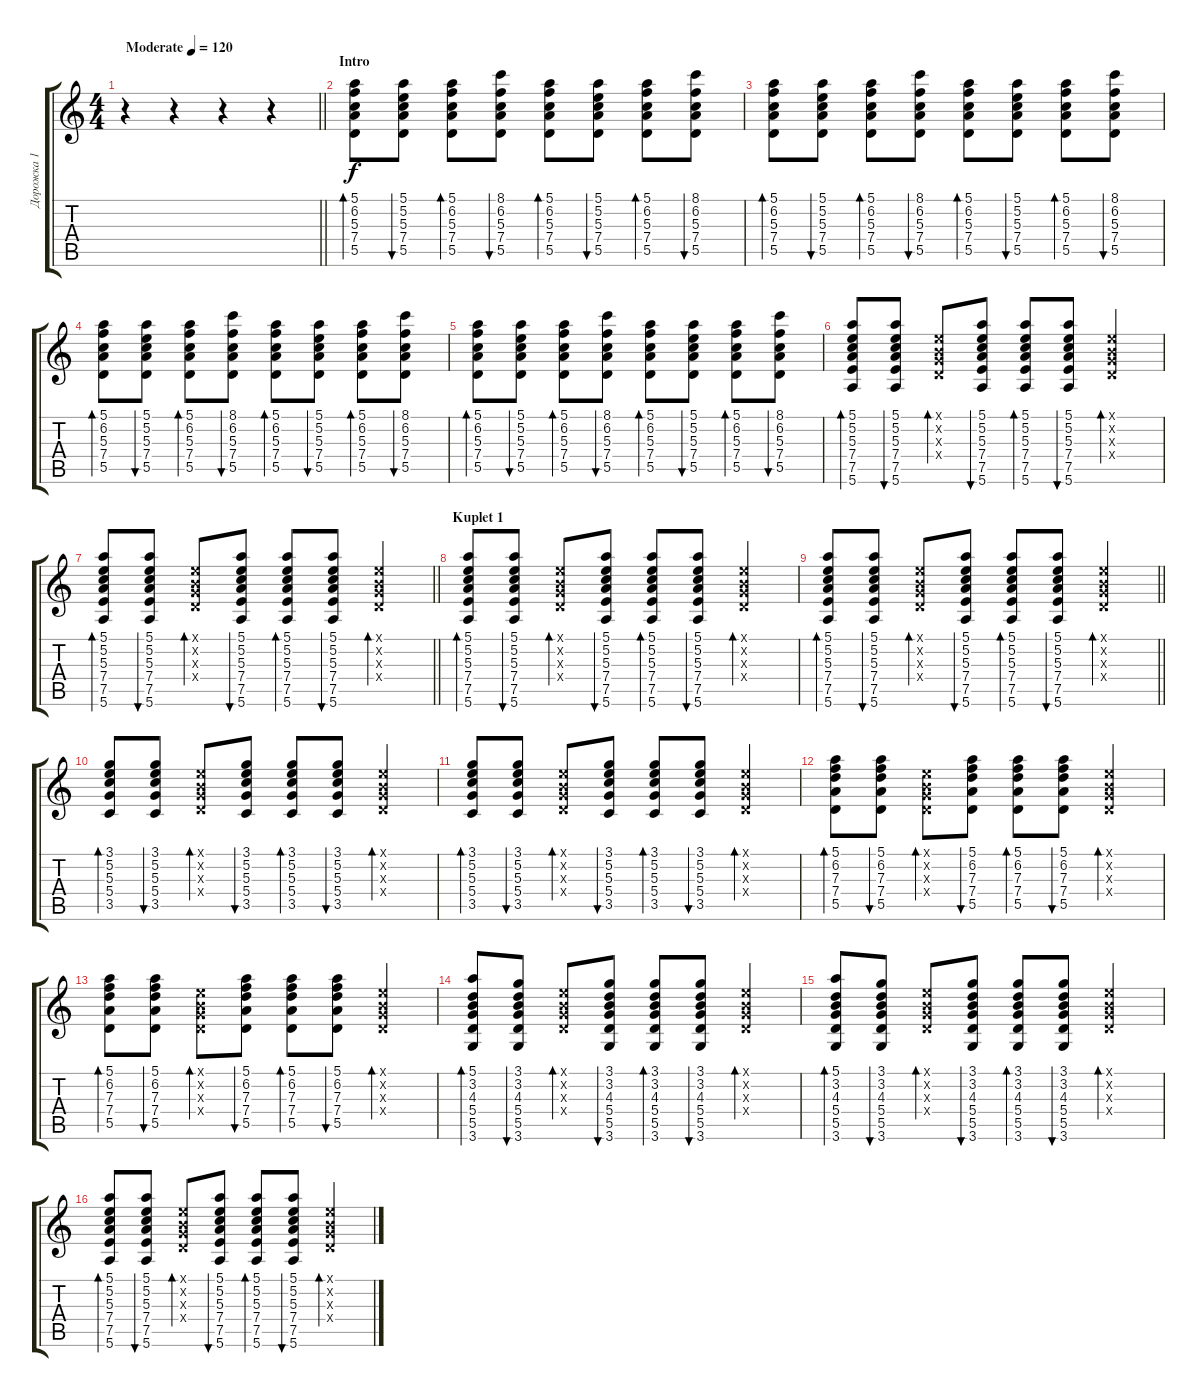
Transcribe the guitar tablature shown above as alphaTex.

\track ("Дорожка 1" "Дорожка 1") {instrument acousticguitarsteel}
\staff {score tabs}
\tuning (E4 B3 G3 D3 A2 E2) {hide}
\ts (4 4)
\tempo (120 "Moderate")
\clef g2
\barLineRight lightlight
\ks c
r.4{dy f instrument acousticguitarsteel} r.4 r.4 r.4 |
\section ("" "Intro")
(5.1 6.2 5.3 7.4 5.5).8{bd 30} (5.1 5.2 5.3 7.4 5.5).8{bu 30} (5.1 6.2 5.3 7.4 5.5).8{bd 30} (8.1 6.2 5.3 7.4 5.5).8{bu 30} (5.1 6.2 5.3 7.4 5.5).8{bd 30} (5.1 5.2 5.3 7.4 5.5).8{bu 30} (5.1 6.2 5.3 7.4 5.5).8{bd 30} (8.1 6.2 5.3 7.4 5.5).8{bu 30} |
(5.1 6.2 5.3 7.4 5.5).8{bd 30} (5.1 5.2 5.3 7.4 5.5).8{bu 30} (5.1 6.2 5.3 7.4 5.5).8{bd 30} (8.1 6.2 5.3 7.4 5.5).8{bu 30} (5.1 6.2 5.3 7.4 5.5).8{bd 30} (5.1 5.2 5.3 7.4 5.5).8{bu 30} (5.1 6.2 5.3 7.4 5.5).8{bd 30} (8.1 6.2 5.3 7.4 5.5).8{bu 30} |
(5.1 6.2 5.3 7.4 5.5).8{bd 30} (5.1 5.2 5.3 7.4 5.5).8{bu 30} (5.1 6.2 5.3 7.4 5.5).8{bd 30} (8.1 6.2 5.3 7.4 5.5).8{bu 30} (5.1 6.2 5.3 7.4 5.5).8{bd 30} (5.1 5.2 5.3 7.4 5.5).8{bu 30} (5.1 6.2 5.3 7.4 5.5).8{bd 30} (8.1 6.2 5.3 7.4 5.5).8{bu 30} |
(5.1 6.2 5.3 7.4 5.5).8{bd 30} (5.1 5.2 5.3 7.4 5.5).8{bu 30} (5.1 6.2 5.3 7.4 5.5).8{bd 30} (8.1 6.2 5.3 7.4 5.5).8{bu 30} (5.1 6.2 5.3 7.4 5.5).8{bd 30} (5.1 5.2 5.3 7.4 5.5).8{bu 30} (5.1 6.2 5.3 7.4 5.5).8{bd 30} (8.1 6.2 5.3 7.4 5.5).8{bu 30} |
(5.1 5.2 5.3 7.4 7.5 5.6).8{bd 30} (5.1 5.2 5.3 7.4 7.5 5.6).8{bu 30} (0.1{x} 0.2{x} 0.3{x} 0.4{x}).8{bd 30} (5.1 5.2 5.3 7.4 7.5 5.6).8{bu 30} (5.1 5.2 5.3 7.4 7.5 5.6).8{bd 30} (5.1 5.2 5.3 7.4 7.5 5.6).8{bu 30} (0.1{x} 0.2{x} 0.3{x} 0.4{x}).4{bd 30} |
\barLineRight lightlight
(5.1 5.2 5.3 7.4 7.5 5.6).8{bd 30} (5.1 5.2 5.3 7.4 7.5 5.6).8{bu 30} (0.1{x} 0.2{x} 0.3{x} 0.4{x}).8{bd 30} (5.1 5.2 5.3 7.4 7.5 5.6).8{bu 30} (5.1 5.2 5.3 7.4 7.5 5.6).8{bd 30} (5.1 5.2 5.3 7.4 7.5 5.6).8{bu 30} (0.1{x} 0.2{x} 0.3{x} 0.4{x}).4{bd 30} |
\section ("" "Kuplet 1")
(5.1 5.2 5.3 7.4 7.5 5.6).8{bd 30} (5.1 5.2 5.3 7.4 7.5 5.6).8{bu 30} (0.1{x} 0.2{x} 0.3{x} 0.4{x}).8{bd 30} (5.1 5.2 5.3 7.4 7.5 5.6).8{bu 30} (5.1 5.2 5.3 7.4 7.5 5.6).8{bd 30} (5.1 5.2 5.3 7.4 7.5 5.6).8{bu 30} (0.1{x} 0.2{x} 0.3{x} 0.4{x}).4{bd 30} |
\barLineRight lightlight
(5.1 5.2 5.3 7.4 7.5 5.6).8{bd 30} (5.1 5.2 5.3 7.4 7.5 5.6).8{bu 30} (0.1{x} 0.2{x} 0.3{x} 0.4{x}).8{bd 30} (5.1 5.2 5.3 7.4 7.5 5.6).8{bu 30} (5.1 5.2 5.3 7.4 7.5 5.6).8{bd 30} (5.1 5.2 5.3 7.4 7.5 5.6).8{bu 30} (0.1{x} 0.2{x} 0.3{x} 0.4{x}).4{bd 30} |
(3.1 5.2 5.3 5.4 3.5).8{bd 30} (3.1 5.2 5.3 5.4 3.5).8{bu 30} (0.1{x} 0.2{x} 0.3{x} 0.4{x}).8{bd 30} (3.1 5.2 5.3 5.4 3.5).8{bu 30} (3.1 5.2 5.3 5.4 3.5).8{bd 30} (3.1 5.2 5.3 5.4 3.5).8{bu 30} (0.1{x} 0.2{x} 0.3{x} 0.4{x}).4{bd 30} |
(3.1 5.2 5.3 5.4 3.5).8{bd 30} (3.1 5.2 5.3 5.4 3.5).8{bu 30} (0.1{x} 0.2{x} 0.3{x} 0.4{x}).8{bd 30} (3.1 5.2 5.3 5.4 3.5).8{bu 30} (3.1 5.2 5.3 5.4 3.5).8{bd 30} (3.1 5.2 5.3 5.4 3.5).8{bu 30} (0.1{x} 0.2{x} 0.3{x} 0.4{x}).4{bd 30} |
(5.1 6.2 7.3 7.4 5.5).8{bd 30} (5.1 6.2 7.3 7.4 5.5).8{bu 30} (0.1{x} 0.2{x} 0.3{x} 0.4{x}).8{bd 30} (5.1 6.2 7.3 7.4 5.5).8{bu 30} (5.1 6.2 7.3 7.4 5.5).8{bd 30} (5.1 6.2 7.3 7.4 5.5).8{bu 30} (0.1{x} 0.2{x} 0.3{x} 0.4{x}).4{bd 30} |
(5.1 6.2 7.3 7.4 5.5).8{bd 30} (5.1 6.2 7.3 7.4 5.5).8{bu 30} (0.1{x} 0.2{x} 0.3{x} 0.4{x}).8{bd 30} (5.1 6.2 7.3 7.4 5.5).8{bu 30} (5.1 6.2 7.3 7.4 5.5).8{bd 30} (5.1 6.2 7.3 7.4 5.5).8{bu 30} (0.1{x} 0.2{x} 0.3{x} 0.4{x}).4{bd 30} |
(5.1 3.2 4.3 5.4 5.5 3.6).8{bd 30} (3.1 3.2 4.3 5.4 5.5 3.6).8{bu 30} (0.1{x} 0.2{x} 0.3{x} 0.4{x}).8{bd 30} (3.1 3.2 4.3 5.4 5.5 3.6).8{bu 30} (3.1 3.2 4.3 5.4 5.5 3.6).8{bd 30} (3.1 3.2 4.3 5.4 5.5 3.6).8{bu 30} (0.1{x} 0.2{x} 0.3{x} 0.4{x}).4{bd 30} |
(5.1 3.2 4.3 5.4 5.5 3.6).8{bd 30} (3.1 3.2 4.3 5.4 5.5 3.6).8{bu 30} (0.1{x} 0.2{x} 0.3{x} 0.4{x}).8{bd 30} (3.1 3.2 4.3 5.4 5.5 3.6).8{bu 30} (3.1 3.2 4.3 5.4 5.5 3.6).8{bd 30} (3.1 3.2 4.3 5.4 5.5 3.6).8{bu 30} (0.1{x} 0.2{x} 0.3{x} 0.4{x}).4{bd 30} |
(5.1 5.2 5.3 7.4 7.5 5.6).8{bd 30} (5.1 5.2 5.3 7.4 7.5 5.6).8{bu 30} (0.1{x} 0.2{x} 0.3{x} 0.4{x}).8{bd 30} (5.1 5.2 5.3 7.4 7.5 5.6).8{bu 30} (5.1 5.2 5.3 7.4 7.5 5.6).8{bd 30} (5.1 5.2 5.3 7.4 7.5 5.6).8{bu 30} (0.1{x} 0.2{x} 0.3{x} 0.4{x}).4{bd 30}
